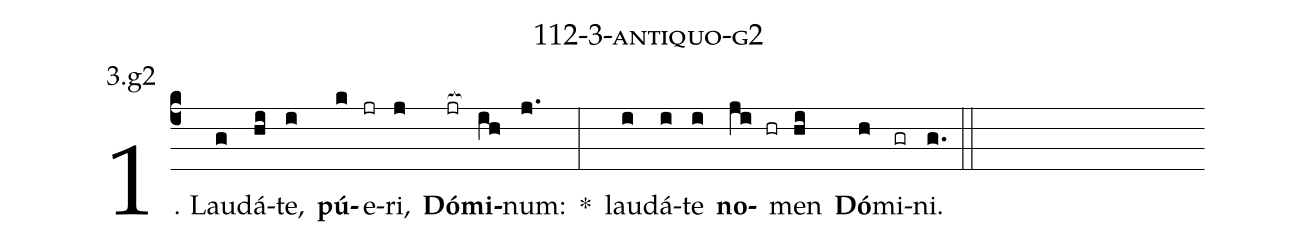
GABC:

name: 112-3-antiquo-g2;
annotation: 3.g2;
%%
(c4)1. Lau(g)dá(hi)te,(i) <b>pú</b>(k)e(jr)ri,(j) <b>Dó</b>(jr[ocb:1{])<b>mi</b>(ih[ocb:0}])num:(j.) *(:) lau(i)dá(i)te(i) <b>no</b>(ji hr)men(hi) <b>Dó</b>(h)mi(gr)ni.(g.) (::)
